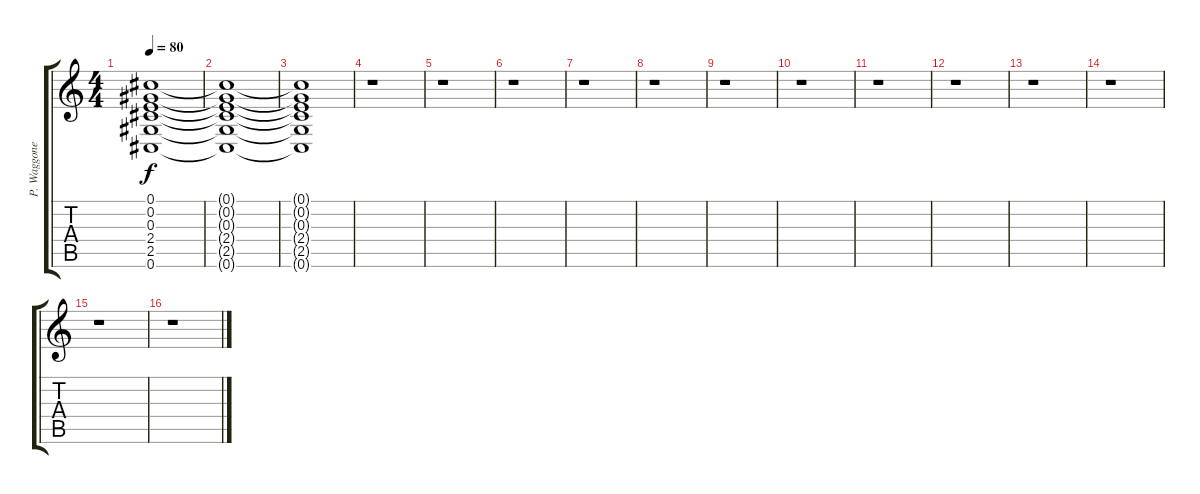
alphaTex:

\track ("P. Waggoner Gtr." "P. Waggone") {instrument distortionguitar}
\staff {score tabs}
\tuning (Db4 Ab3 E3 B2 Gb2 Db2) {hide}
\ts (4 4)
\tempo 80
\clef g2
\ks c
(0.1{t} 0.2{t} 0.3{t} 2.4{t} 2.5{t} 0.6{t}).1{dy f} |
(0.1{t} 0.2{t} 0.3{t} 2.4{t} 2.5{t} 0.6{t}).1 |
(0.1{t} 0.2{t} 0.3{t} 2.4{t} 2.5{t} 0.6{t}).1 |
r.1 |
r.1 |
r.1 |
r.1 |
r.1 |
r.1 |
r.1 |
r.1 |
r.1 |
r.1 |
r.1 |
r.1 |
r.1
